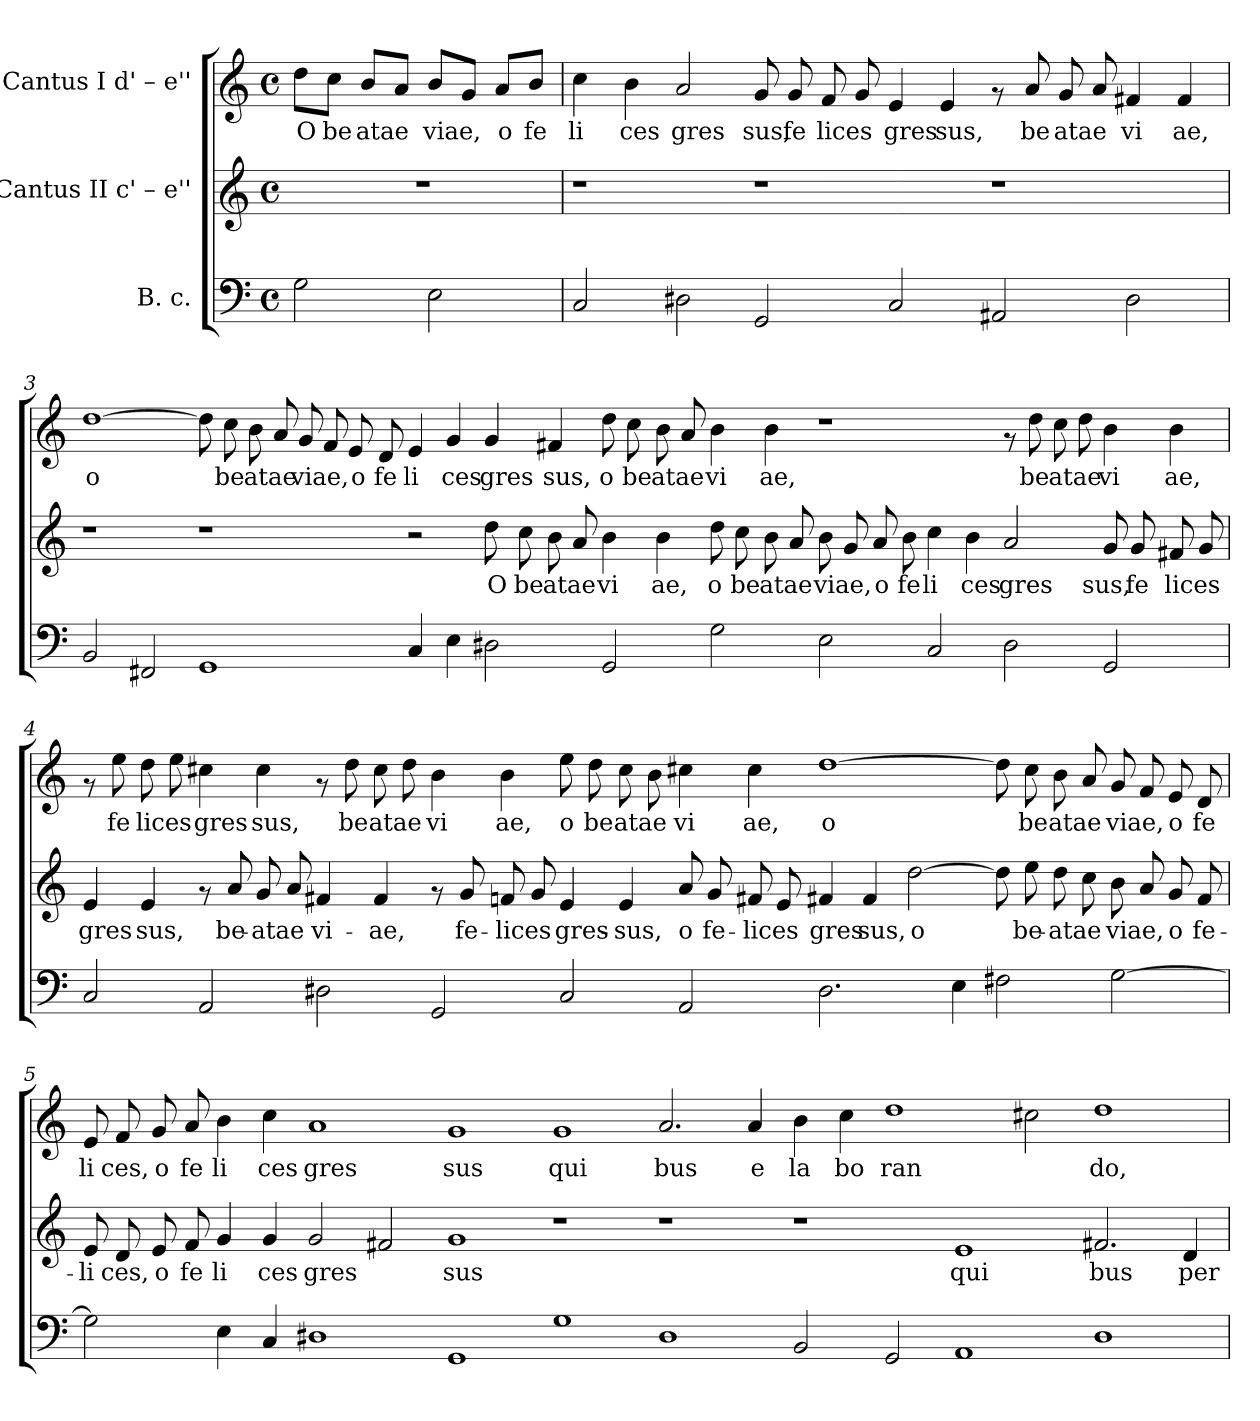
**kern	**kern	**text	**kern	**text
*part3	*part2	*part2	*part1	*part1
*staff3	*staff2	*staff2	*staff1	*staff1
*I"B. c.	*I"Cantus II  c' – e''	*	*I"Cantus I  d' – e''	*
!!LO:PB:g=z
*stria5	*stria5	*	*stria5	*
*clefF4	*clefG2	*	*clefG2	*
*k[]	*k[]	*	*k[]	*
*C:	*C:	*	*C:	*
*M4/4	*M4/4	*	*M4/4	*
*met(c)	*met(c)	*	*met(c)	*
=1	=1	=1	=1	=1
!	!	!	!	!LO:LY:b:rj
2G\	1r	.	8dd\L	O
!	!	!	!	!LO:LY:b:rj
.	.	.	8cc\J	be
!	!	!	!	!LO:LY:b:rj
.	.	.	8b/L	atae
!	!	!	!	!LO:LY:b:rj
.	.	.	8a/J	.
!	!	!	!	!LO:LY:b:rj
2E\	.	.	8b/L	viae,
!	!	!	!	!LO:LY:b:rj
.	.	.	8g/J	.
!	!	!	!	!LO:LY:b:rj
.	.	.	8a/L	o
!	!	!	!	!LO:LY:b:rj
.	.	.	8b/J	fe
=2	=2	=2	=2	=2
!	!	!	!	!LO:LY:b:rj
2C/	1r	.	4cc\	li
!	!	!	!	!LO:LY:b:rj
.	.	.	4b\	ces
!	!	!	!	!LO:LY:b:rj
2D#\	.	.	2a/	gres
!	!	!	!	!LO:LY:b:rj
2GG/	1r	.	8g/	sus,
!	!	!	!	!LO:LY:b:rj
.	.	.	8g/	fe
!	!	!	!	!LO:LY:b:rj
.	.	.	8f/	lices
!	!	!	!	!LO:LY:b:rj
.	.	.	8g/	.
!	!	!	!	!LO:LY:b:rj
2C/	.	.	4e/	gres
!	!	!	!	!LO:LY:b:rj
.	.	.	4e/	sus,
2AA#/	1r	.	8rf	.
!	!	!	!	!LO:LY:b:rj
.	.	.	8a/	be
!	!	!	!	!LO:LY:b:rj
.	.	.	8g/	atae
!	!	!	!	!LO:LY:b:rj
.	.	.	8a/	.
!	!	!	!	!LO:LY:b:rj
2D#\	.	.	4f#X/	vi
!	!	!	!	!LO:LY:b:rj
.	.	.	4f#/	ae,
!!LO:LB:g=z
=3	=3	=3	=3	=3
!	!	!	!	!LO:LY:b:rj
2BB/	1r	.	[>1dd	o
2FF#X/	.	.	.	.
!	!	!	!	!LO:LY:b:rj
1GG	1r	.	8dd\]	.
!	!	!	!	!LO:LY:b:rj
.	.	.	8cc\	be
!	!	!	!	!LO:LY:b:rj
.	.	.	8b\	atae
!	!	!	!	!LO:LY:b:rj
.	.	.	8a/	.
!	!	!	!	!LO:LY:b:rj
.	.	.	8g/	viae,
!	!	!	!	!LO:LY:b:rj
.	.	.	8f/	.
!	!	!	!	!LO:LY:b:rj
.	.	.	8e/	o
!	!	!	!	!LO:LY:b:rj
.	.	.	8d/	fe
!	!	!	!	!LO:LY:b:rj
4C/	2r	.	4e/	li
!	!	!	!	!LO:LY:b:rj
4E\	.	.	4g/	ces
!	!	!LO:LY:b:cj	!	!LO:LY:b:rj
2D#\	8dd\	O	4g/	gres
!	!	!LO:LY:b:cj	!	!
.	8cc\	be	.	.
!	!	!LO:LY:b:cj	!	!LO:LY:b:rj
.	8b\	atae	4f#X/	sus,
!	!	!LO:LY:b:cj	!	!
.	8a/	.	.	.
!	!	!LO:LY:b:cj	!	!LO:LY:b:rj
2GG/	4b\	vi	8dd\	o
!	!	!	!	!LO:LY:b:rj
.	.	.	8cc\	be
!	!	!LO:LY:b:cj	!	!LO:LY:b:rj
.	4b\	ae,	8b\	atae
!	!	!	!	!LO:LY:b:rj
.	.	.	8a/	.
!	!	!LO:LY:b:cj	!	!LO:LY:b:rj
2G\	8dd\	o	4b\	vi
!	!	!LO:LY:b:cj	!	!
.	8cc\	be	.	.
!	!	!LO:LY:b:cj	!	!LO:LY:b:rj
.	8b\	atae	4b\	ae,
!	!	!LO:LY:b:cj	!	!
.	8a/	.	.	.
!	!	!LO:LY:b:cj	!	!
2E\	8b\	viae,	1r	.
!	!	!LO:LY:b:cj	!	!
.	8g/	.	.	.
!	!	!LO:LY:b:cj	!	!
.	8a/	o	.	.
!	!	!LO:LY:b:cj	!	!
.	8b\	fe	.	.
!	!	!LO:LY:b:cj	!	!
2C/	4cc\	li	.	.
!	!	!LO:LY:b:cj	!	!
.	4b\	ces	.	.
!	!	!LO:LY:b:cj	!	!
2D#\	2a/	gres	8rf	.
!	!	!	!	!LO:LY:b:rj
.	.	.	8dd\	be
!	!	!	!	!LO:LY:b:rj
.	.	.	8cc\	atae
!	!	!	!	!LO:LY:b:rj
.	.	.	8dd\	.
!	!	!LO:LY:b:cj	!	!LO:LY:b:rj
2GG/	8g/	sus,	4b\	vi
!	!	!LO:LY:b:cj	!	!
.	8g/	fe	.	.
!	!	!LO:LY:b:cj	!	!LO:LY:b:rj
.	8f#X/	lices	4b\	ae,
!	!	!LO:LY:b:cj	!	!
.	8g/	.	.	.
!!LO:LB:g=z
=4	=4	=4	=4	=4
!	!	!LO:LY:b:cj	!	!
2C/	4e/	gres	8rf	.
!	!	!	!	!LO:LY:b:rj
.	.	.	8ee\	fe
!	!	!LO:LY:b:cj	!	!LO:LY:b:rj
.	4e/	sus,	8dd\	lices
!	!	!	!	!LO:LY:b:rj
.	.	.	8ee\	.
!	!	!	!	!LO:LY:b:rj
2AA/	8rf	.	4cc#X\	gres
!	!	!LO:LY:b:cj	!	!
.	8a/	be-	.	.
!	!	!LO:LY:b:cj	!	!LO:LY:b:rj
.	8g/	-atae	4cc#\	sus,
!	!	!LO:LY:b:cj	!	!
.	8a/	.	.	.
!	!	!LO:LY:b:cj	!	!
2D#\	4f#X/	vi-	8rf	.
!	!	!	!	!LO:LY:b:rj
.	.	.	8dd\	be
!	!	!LO:LY:b:cj	!	!LO:LY:b:rj
.	4f#/	-ae,	8cc#\	atae
!	!	!	!	!LO:LY:b:rj
.	.	.	8dd\	.
!	!	!	!	!LO:LY:b:rj
2GG/	8rf	.	4b\	vi
!	!	!LO:LY:b:cj	!	!
.	8g/	fe-	.	.
!	!	!LO:LY:b:cj	!	!LO:LY:b:rj
.	8fn/	-lices	4b\	ae,
!	!	!LO:LY:b:cj	!	!
.	8g/	.	.	.
!	!	!LO:LY:b:cj	!	!LO:LY:b:rj
2C/	4e/	gres-	8ee\	o
!	!	!	!	!LO:LY:b:rj
.	.	.	8dd\	be
!	!	!LO:LY:b:cj	!	!LO:LY:b:rj
.	4e/	-sus,	8cc#\	atae
!	!	!	!	!LO:LY:b:rj
.	.	.	8b\	.
!	!	!LO:LY:b:cj	!	!LO:LY:b:rj
2AA/	8a/	o	4cc#X\	vi
!	!	!LO:LY:b:cj	!	!
.	8g/	fe-	.	.
!	!	!LO:LY:b:cj	!	!LO:LY:b:rj
.	8f#X/	-lices	4cc#\	ae,
!	!	!LO:LY:b:cj	!	!
.	8e/	.	.	.
!	!	!LO:LY:b:cj	!	!LO:LY:b:rj
2.D#\	4f#X/	gres	[>1dd	o
!	!	!LO:LY:b:cj	!	!
.	4f#/	sus,	.	.
!	!	!LO:LY:b:cj	!	!
.	[>2dd\	o	.	.
4E\	.	.	.	.
!	!	!LO:LY:b:cj	!	!LO:LY:b:rj
2F#X\	8dd\]	.	8dd\]	.
!	!	!LO:LY:b:cj	!	!LO:LY:b:rj
.	8ee\	be-	8cc#\	be
!	!	!LO:LY:b:cj	!	!LO:LY:b:rj
.	8dd\	-atae	8b\	atae
!	!	!LO:LY:b:cj	!	!LO:LY:b:rj
.	8cc\	.	8a/	.
!	!	!LO:LY:b:cj	!	!LO:LY:b:rj
[<2G\	8b\	viae,	8g/	viae,
!	!	!LO:LY:b:cj	!	!LO:LY:b:rj
.	8a/	.	8f/	.
!	!	!LO:LY:b:cj	!	!LO:LY:b:rj
.	8g/	o	8e/	o
!	!	!LO:LY:b:cj	!	!LO:LY:b:rj
.	8f#/	fe-	8d/	fe
!!LO:LB:g=z
=5	=5	=5	=5	=5
!	!	!LO:LY:b:cj	!	!LO:LY:b:rj
2G\]	8e/	-li	8e/	li
!	!	!LO:LY:b:cj	!	!LO:LY:b:rj
.	8d/	ces,	8f/	ces,
!	!	!LO:LY:b:cj	!	!LO:LY:b:rj
.	8e/	o	8g/	o
!	!	!LO:LY:b:cj	!	!LO:LY:b:rj
.	8f/	fe	8a/	fe
!	!	!LO:LY:b:cj	!	!LO:LY:b:rj
4E\	4g/	li	4b\	li
!	!	!LO:LY:b:cj	!	!LO:LY:b:rj
4C/	4g/	ces	4cc\	ces
!	!	!LO:LY:b:cj	!	!LO:LY:b:rj
1D#	2g/	gres	1a	gres
!	!	!LO:LY:b:cj	!	!
.	2f#X/	.	.	.
!	!	!LO:LY:b:cj	!	!LO:LY:b:rj
1GG	1g	sus	1g	sus
!	!	!	!	!LO:LY:b:rj
1G	1r	.	1g	qui
!	!	!	!	!LO:LY:b:rj
1D#	1r	.	2.a/	bus
!	!	!	!	!LO:LY:b:rj
.	.	.	4a/	e
!	!	!	!	!LO:LY:b:rj
2BB/	1r	.	4b\	la
!	!	!	!	!LO:LY:b:rj
.	.	.	4cc\	bo
!	!	!	!	!LO:LY:b:rj
2GG/	.	.	1dd	ran
!	!	!LO:LY:b:cj	!	!
1AA	1e	qui	.	.
!	!	!	!	!LO:LY:b:rj
.	.	.	2cc#X\	.
!	!	!LO:LY:b:cj	!	!LO:LY:b:rj
1D#	2.f#X/	bus	1dd	do,
!	!	!LO:LY:b:cj	!	!
.	4d/	per	.	.
=	=	=	=	=
*-	*-	*-	*-	*-
